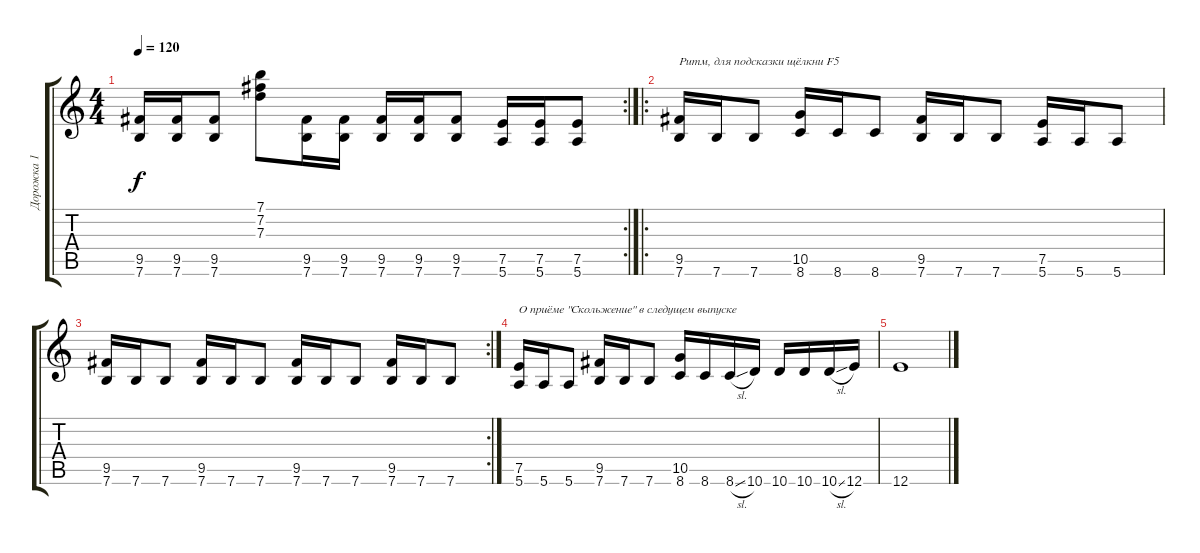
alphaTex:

\track ("Дорожка 1" "Дорожка 1") {instrument acousticguitarsteel}
\staff {score tabs}
\tuning (E4 B3 G3 D3 A2 E2) {hide}
\rc 2
\ts (4 4)
\tempo 120
\clef g2
\ks c
(9.5 7.6).16{dy f} (9.5 7.6).16 (9.5 7.6).8 (7.1 7.2 7.3).8 (9.5 7.6).16 (9.5 7.6).16 (9.5 7.6).16 (9.5 7.6).16 (9.5 7.6).8 (7.5 5.6).16 (7.5 5.6).16 (7.5 5.6).8 |
\ro
(9.5 7.6).16{txt "Ритм, для подсказки щёлкни F5"} 7.6.16 7.6.8 (10.5 8.6).16 8.6.16 8.6.8 (9.5 7.6).16 7.6.16 7.6.8 (7.5 5.6).16 5.6.16 5.6.8 |
\rc 2
(9.5 7.6).16 7.6.16 7.6.8 (9.5 7.6).16 7.6.16 7.6.8 (9.5 7.6).16 7.6.16 7.6.8 (9.5 7.6).16 7.6.16 7.6.8 |
(7.5 5.6).16{txt "О приёме \"Скольжение\" в следущем выпуске"} 5.6.16 5.6.8 (9.5 7.6).16 7.6.16 7.6.8 (10.5 8.6).16 8.6.16 8.6{sl}.16 10.6.16 10.6.16 10.6.16 10.6{sl}.16 12.6.16 |
12.6.1
